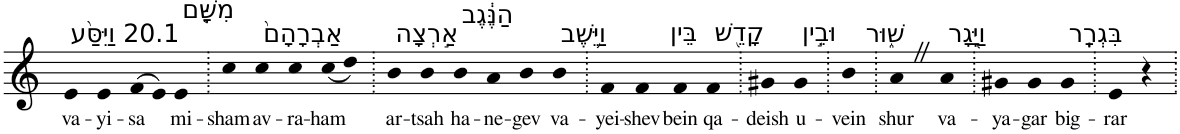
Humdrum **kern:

**kern	**text
*part1	*part1
*staff1	*staff1
*I"Piano	*
*I'Pno	*
*clefG2	*
*k[]	*
=1	=1
!LO:TX:a:t=20.1 וַיִּסַּ֨ע	!
!	!LO:LY:b
4e	va-
!	!LO:LY:b
4e	-yi-
!	!LO:LY:b
(>8f	-sa
8e)	.
!LO:TX:a:t=מִשָּׁ֤ם	!
!	!LO:LY:b
4e	mi-
=2.	=2.
!	!LO:LY:b
4cc	-sham
!LO:TX:a:t=אַבְרָהָם֙	!
!	!LO:LY:b
4cc	av-
!	!LO:LY:b
4cc	-ra-
!	!LO:LY:b
(<8cc	-ham
8dd)	.
=3.	=3.
!LO:TX:a:t=אַ֣רְצָה	!
!	!LO:LY:b
4b	ar-
!	!LO:LY:b
4b	-tsah
!LO:TX:a:t=הַנֶּ֔גֶב	!
!	!LO:LY:b
4b	ha-
!	!LO:LY:b
4a	-ne-
!	!LO:LY:b
4b	-gev
!LO:TX:a:t=וַיֵּ֥שֶׁב	!
!	!LO:LY:b
4b	va-
=4.	=4.
!	!LO:LY:b
4f	-yei-
!	!LO:LY:b
4f	-shev
!LO:TX:a:t=בֵּין	!
!	!LO:LY:b
4f	bein
!LO:TX:a:t=קָדֵ֖שׁ	!
!	!LO:LY:b
4f	qa-
=5.	=5.
!	!LO:LY:b
4g#X	-deish
!LO:TX:a:t=וּבֵ֣ין	!
!	!LO:LY:b
4g#	u-
=6.	=6.
!	!LO:LY:b
4b	-vein
=7.	=7.
!LO:TX:a:t=שׁ֑וּר	!
!	!LO:LY:b
4aZ	shur
!LO:TX:a:t=וַיָּ֖גָר	!
!	!LO:LY:b
4a	va-
=8.	=8.
!	!LO:LY:b
4g#X	-ya-
!	!LO:LY:b
4g#	-gar
!LO:TX:a:t=בִּגְרָֽר	!
!	!LO:LY:b
4g#	big-
=9.	=9.
!	!LO:LY:b
4e	-rar
4r	.
=.	=.
*-	*-
